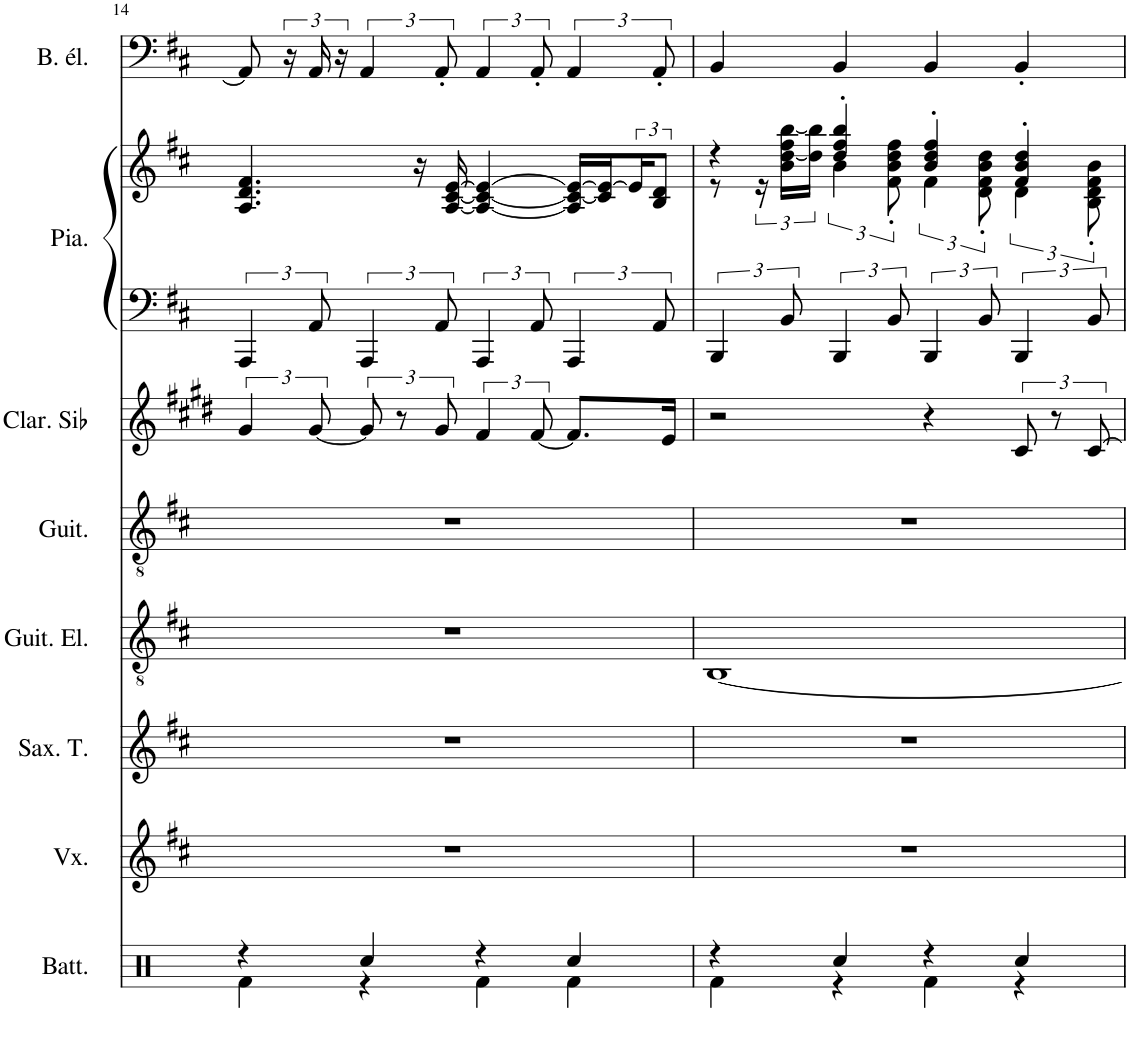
**kern	**kern	**kern	**kern	**kern	**kern	**kern	**kern	**kern
*part8	*part7	*part6	*part5	*part4	*part3	*part2	*part2	*part1
*staff9	*staff8	*staff7	*staff6	*staff5	*staff4	*staff3	*staff2	*staff1
*I"Batterie	*I"Voix	*I"Saxophone Ténor	*I"Guitare électrique	*I"Guitare acoustique	*I"Clarinette en Sib	*I"Piano	*	*I"Basse électrique à 5 cordes, Waterloo
*I'Batt.	*I'Vx.	*I'Sax. T.	*I'Guit. El.	*I'Guit.	*I'Clar. Sib	*I'Pia.	*	*I'B. él.
!!LO:PB:g=z
*clefX	*clefG2	*clefG2	*clefGv2	*clefGv2	*clefG2	*clefF4	*clefG2	*clefF4
*	*	*Trd8c14	*	*	*Trd1c2	*	*	*Trd7c12
*k[]	*k[f#c#]	*k[f#c#]	*k[f#c#]	*k[f#c#]	*k[f#c#g#d#]	*k[f#c#]	*k[f#c#]	*k[f#c#]
*M4/4	*M4/4	*M4/4	*M4/4	*M4/4	*M4/4	*M4/4	*M4/4	*M4/4
=14	=14	=14	=14	=14	=14	=14	=14	=14
*^	*	*	*	*	*	*	*	*
4r	4Rf\	1r	1r	1r	1r	6g#/	6AAA/	4.A/ 4.d/ 4.f#/	8AA/]
.	.	.	.	.	.	.	.	.	24r
.	.	.	.	.	.	[12g#/	12AA/	.	24AA/
.	.	.	.	.	.	.	.	.	24r
4Rcc/	4r	.	.	.	.	12g#/]	6AAA/	.	6AA/
.	.	.	.	.	.	12r	.	.	.
.	.	.	.	.	.	.	.	16r	.
.	.	.	.	.	.	12g#/	12AA/	.	12AA'/
.	.	.	.	.	.	.	.	[16A/ [16c#/ [16e/	.
4r	4Rf\	.	.	.	.	6f#/	6AAA/	4A/_ 4c#/_ 4e/_	6AA/
.	.	.	.	.	.	[12f#/	12AA/	.	12AA'/
4Rcc/	4Rf\	.	.	.	.	8.f#/L]	6AAA/	16A/] 16c#/_ 16e/_LL	6AA/
.	.	.	.	.	.	.	.	16c#/] 16e/_	.
.	.	.	.	.	.	.	.	24e/J]	.
.	.	.	.	.	.	.	12AA/	12B/ 12d/J	12AA'/
.	.	.	.	.	.	16e/Jk	.	.	.
=15	=15	=15	=15	=15	=15	=15	=15	=15	=15
*	*	*	*	*	*	*	*	*^	*
4r	4Rf\	1r	1r	[1BB	1r	2r	6BBB/	4r	8r	4BB/
.	.	.	.	.	.	.	.	.	24r	.
.	.	.	.	.	.	.	12BB/	.	24b\ [24dd\ 24ff#\ [24bb\LL	.
.	.	.	.	.	.	.	.	.	24dd\] 24bb\]JJ	.
4Rcc/	4r	.	.	.	.	.	6BBB/	4dd/' 4ff#/' 4bb/'	6b\	4BB/
.	.	.	.	.	.	.	12BB/	.	12f#\' 12b\' 12dd\' 12ff#\'	.
4r	4Rf\	.	.	.	.	4r	6BBB/	4b/' 4dd/' 4ff#/'	6f#\	4BB/
.	.	.	.	.	.	.	12BB/	.	12d\' 12f#\' 12b\' 12dd\'	.
4Rcc/	4r	.	.	.	.	12c#/	6BBB/	4f#/' 4b/' 4dd/'	6d\	4BB'/
.	.	.	.	.	.	12r	.	.	.	.
.	.	.	.	.	.	[12c#/	12BB/	.	12B\' 12d\' 12f#\' 12b\'	.
*v	*v	*	*	*	*	*	*	*v	*v	*
=	=	=	=	=	=	=	=	=
*-	*-	*-	*-	*-	*-	*-	*-	*-
